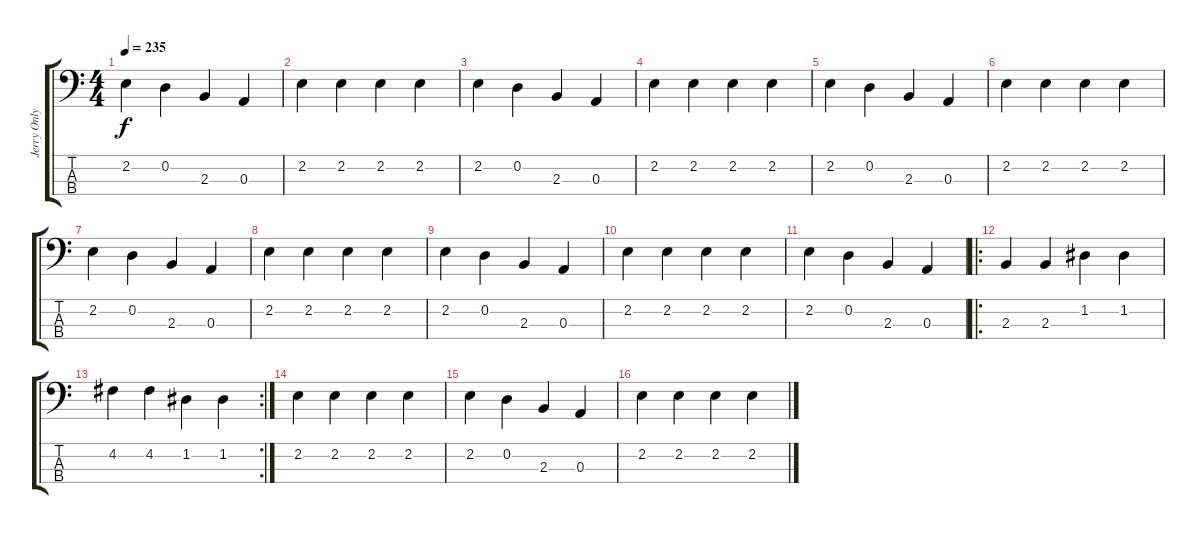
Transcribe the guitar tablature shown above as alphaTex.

\track ("Jerry Only" "Jerry Only") {instrument electricbasspick}
\staff {score tabs}
\tuning (G2 D2 A1 E1) {hide}
\ts (4 4)
\tempo 235
\clef f4
\ks c
2.2.4{dy f} 0.2.4 2.3.4 0.3.4 |
2.2.4 2.2.4 2.2.4 2.2.4 |
2.2.4 0.2.4 2.3.4 0.3.4 |
2.2.4 2.2.4 2.2.4 2.2.4 |
2.2.4 0.2.4 2.3.4 0.3.4 |
2.2.4 2.2.4 2.2.4 2.2.4 |
2.2.4 0.2.4 2.3.4 0.3.4 |
2.2.4 2.2.4 2.2.4 2.2.4 |
2.2.4 0.2.4 2.3.4 0.3.4 |
2.2.4 2.2.4 2.2.4 2.2.4 |
2.2.4 0.2.4 2.3.4 0.3.4 |
\ro
2.3.4 2.3.4 1.2.4 1.2.4 |
\rc 2
4.2.4 4.2.4 1.2.4 1.2.4 |
2.2.4 2.2.4 2.2.4 2.2.4 |
2.2.4 0.2.4 2.3.4 0.3.4 |
2.2.4 2.2.4 2.2.4 2.2.4
